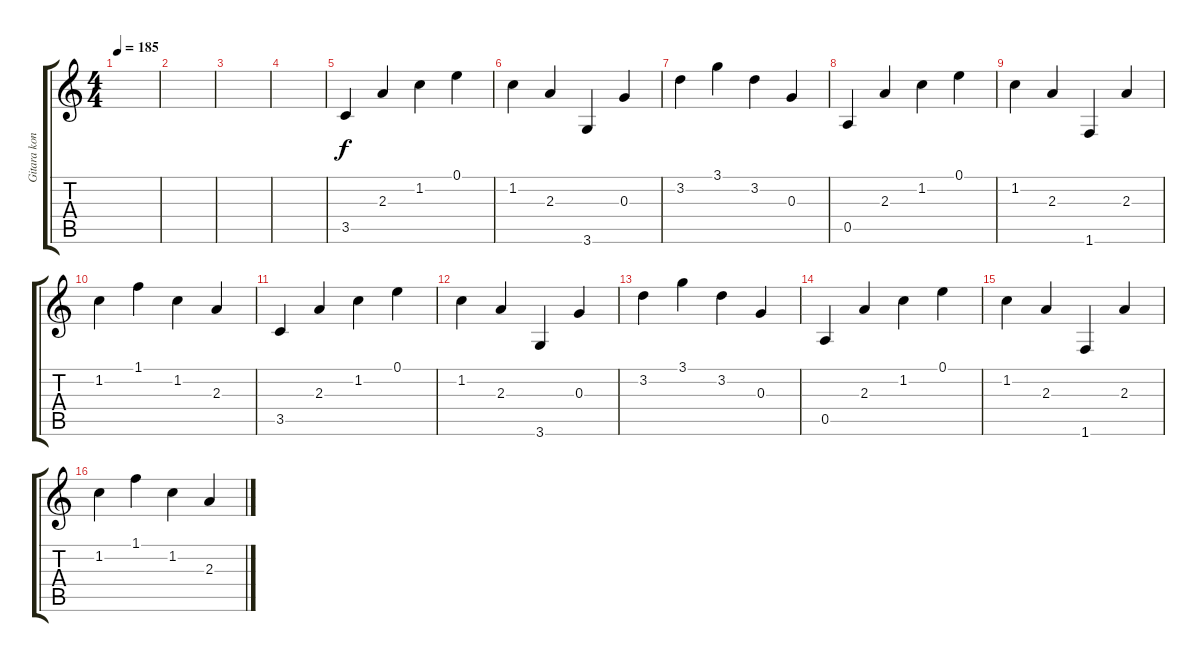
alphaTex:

\track ("Gitara koncowa" "Gitara kon") {instrument acousticguitarsteel}
\staff {score tabs}
\tuning (E4 B3 G3 D3 A2 E2) {hide}
\ts (4 4)
\tempo 185
\clef g2
\ks c
|
|
|
|
3.5.4 2.3.4 1.2.4 0.1.4 |
1.2.4 2.3.4 3.6.4 0.3.4 |
3.2.4 3.1.4 3.2.4 0.3.4 |
0.5.4 2.3.4 1.2.4 0.1.4 |
1.2.4 2.3.4 1.6.4 2.3.4 |
1.2.4 1.1.4 1.2.4 2.3.4 |
3.5.4 2.3.4 1.2.4 0.1.4 |
1.2.4 2.3.4 3.6.4 0.3.4 |
3.2.4 3.1.4 3.2.4 0.3.4 |
0.5.4 2.3.4 1.2.4 0.1.4 |
1.2.4 2.3.4 1.6.4 2.3.4 |
1.2.4 1.1.4 1.2.4 2.3.4
